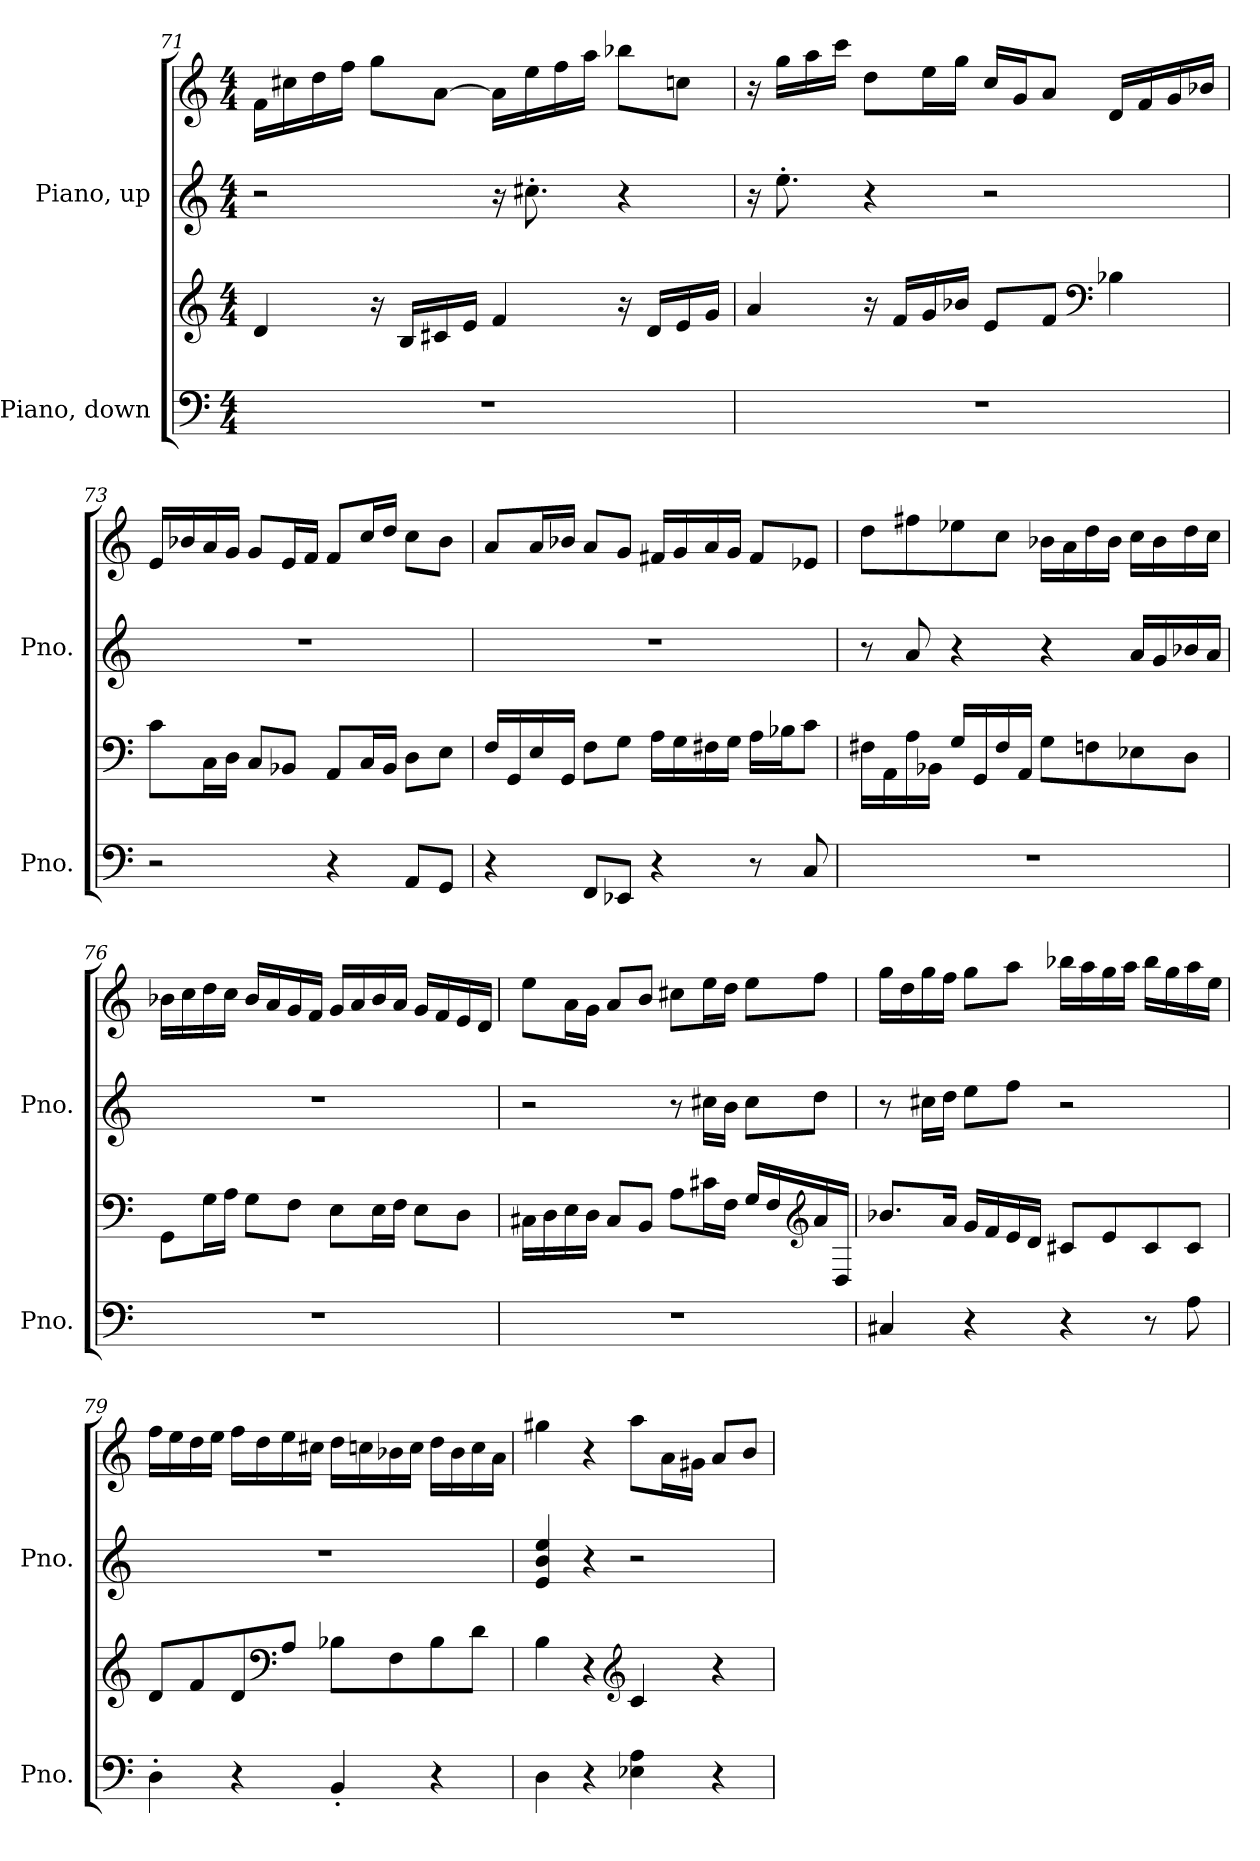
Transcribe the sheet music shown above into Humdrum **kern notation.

**kern	**kern	**kern	**kern
*part2	*part2	*part1	*part1
*staff4	*staff3	*staff2	*staff1
*I"Piano, down	*	*I"Piano, up	*
*I'Pno.	*	*I'Pno.	*
!!LO:LB:g=z
*clefF4	*clefG2	*clefG2	*clefG2
*k[]	*k[]	*k[]	*k[]
*M4/4	*M4/4	*M4/4	*M4/4
=71	=71	=71	=71
1r	4d/	2r	16f\LL
.	.	.	16cc#X\
.	.	.	16dd\
.	.	.	16ff\JJ
.	16r	.	8gg\L
.	16B/LL	.	.
.	16c#X/	.	[8a\J
.	16e/JJ	.	.
.	4f/	16r	16a\LL]
.	.	8.cc#X'\	16ee\
.	.	.	16ff\
.	.	.	16aa\JJ
.	16r	4r	8bb-X\L
.	16d/LL	.	.
.	16e/	.	8ccn\J
.	16g/JJ	.	.
=72	=72	=72	=72
1r	4a/	16r	16r
.	.	8.ee'\	16gg\LL
.	.	.	16aa\
.	.	.	16ccc\JJ
.	16r	4r	8dd\L
.	16f/LL	.	.
.	16g/	.	16ee\L
.	16b-X/JJ	.	16gg\JJ
.	8e/L	2r	16cc/LL
.	.	.	16g/J
.	8f/J	.	8a/J
*	*clefF4	*	*
.	4B-X\	.	16d/LL
.	.	.	16f/
.	.	.	16g/
.	.	.	16b-X/JJ
!!LO:LB:g=z
=73	=73	=73	=73
2r	8c\L	1r	16e/LL
.	.	.	16b-X/
.	16C\L	.	16a/
.	16D\JJ	.	16g/JJ
.	8C/L	.	8g/L
.	8BB-X/J	.	16e/L
.	.	.	16f/JJ
4r	8AA/L	.	8f/L
.	16C/L	.	16cc/L
.	16BB-/JJ	.	16dd/JJ
8AA/L	8D\L	.	8cc\L
8GG/J	8E\J	.	8b-\J
=74	=74	=74	=74
4r	16F/LL	1r	8a/L
.	16GG/	.	.
.	16E/	.	16a/L
.	16GG/JJ	.	16b-X/JJ
8FF/L	8F\L	.	8a/L
8EE-X/J	8G\J	.	8g/J
4r	16A\LL	.	16f#X/LL
.	16G\	.	16g/
.	16F#X\	.	16a/
.	16G\JJ	.	16g/JJ
8r	16A\LL	.	8f#/L
.	16B-X\J	.	.
8C/	8c\J	.	8e-X/J
!!LO:PB:g=z
=75	=75	=75	=75
1r	16F#X\LL	8r	8dd\L
.	16AA\	.	.
.	16A\	8a/	8ff#X\
.	16BB-X\JJ	.	.
.	16G/LL	4r	8ee-X\
.	16GG/	.	.
.	16F#/	.	8cc\J
.	16AA/JJ	.	.
.	8G\L	4r	16b-X\LL
.	.	.	16a\
.	8Fn\	.	16dd\
.	.	.	16b-\JJ
.	8E-X\	16a/LL	16cc\LL
.	.	16g/	16b-\
.	8D\J	16b-X/	16dd\
.	.	16a/JJ	16cc\JJ
=76	=76	=76	=76
1r	8GG\L	1r	16b-X\LL
.	.	.	16cc\
.	16G\L	.	16dd\
.	16A\JJ	.	16cc\JJ
.	8G\L	.	16b-/LL
.	.	.	16a/
.	8F\J	.	16g/
.	.	.	16f/JJ
.	8E\L	.	16g/LL
.	.	.	16a/
.	16E\L	.	16b-/
.	16F\JJ	.	16a/JJ
.	8E\L	.	16g/LL
.	.	.	16f/
.	8D\J	.	16e/
.	.	.	16d/JJ
!!LO:LB:g=z
=77	=77	=77	=77
1r	16C#X\LL	2r	8ee\L
.	16D\	.	.
.	16E\	.	16a\L
.	16D\JJ	.	16g\JJ
.	8C#/L	.	8a/L
.	8BB/J	.	8b/J
.	8A\L	8r	8cc#X\L
.	16c#X\L	16cc#X\LL	16ee\L
.	16F\JJ	16b\JJ	16dd\JJ
.	16G/LL	8cc#\L	8ee\L
.	16F/	.	.
*	*clefG2	*	*
.	16a/	8dd\J	8ff\J
.	16D/JJ	.	.
=78	=78	=78	=78
4C#X/	8.b-X/L	8r	16gg\LL
.	.	.	16dd\
.	.	16cc#X\LL	16gg\
.	16a/Jk	16dd\JJ	16ff\JJ
4r	16g/LL	8ee\L	8gg\L
.	16f/	.	.
.	16e/	8ff\J	8aa\J
.	16d/JJ	.	.
4r	8c#X/L	2r	16bb-X\LL
.	.	.	16aa\
.	8e/	.	16gg\
.	.	.	16aa\JJ
8r	8c#/	.	16bb-\LL
.	.	.	16gg\
8A\	8c#/J	.	16aa\
.	.	.	16ee\JJ
!!LO:LB:g=z
=79	=79	=79	=79
4D'\	8d/L	1r	16ff\LL
.	.	.	16ee\
.	8f/	.	16dd\
.	.	.	16ee\JJ
4r	8d/	.	16ff\LL
.	.	.	16dd\
*	*clefF4	*	*
.	8A/J	.	16ee\
.	.	.	16cc#X\JJ
4BB'/	8B-X\L	.	16dd\LL
.	.	.	16ccn\
.	8F\	.	16b-X\
.	.	.	16cc\JJ
4r	8B-\	.	16dd\LL
.	.	.	16b-\
.	8d\J	.	16cc\
.	.	.	16a\JJ
=80	=80	=80	=80
4D\	4B\	4e/ 4b/ 4ee/	4gg#X\
4r	4r	4r	4r
*	*clefG2	*	*
4E-X\ 4A\	4c/	2r	8aa\L
.	.	.	16a\L
.	.	.	16g#X\JJ
4r	4r	.	8a/L
.	.	.	8b/J
=	=	=	=
*-	*-	*-	*-
